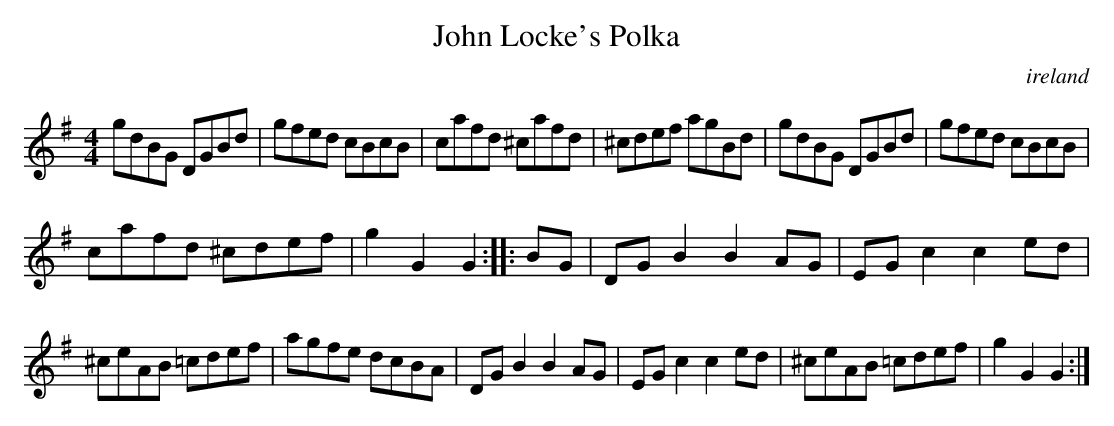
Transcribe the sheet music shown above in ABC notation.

X:1
T:John Locke's Polka
O:ireland
M:4/4
K:G
gdBG DGBd| gfed cBcB| cafd ^cafd| ^cdef agBd|\
gdBG DGBd | gfed cBcB |
cafd ^cdef | g2G2G2 ::\
BG |\
DGB2 B2AG| EGc2 c2ed|
^ceAB =cdef| agfe dcBA|\
DGB2 B2AG| EGc2 c2ed| ^ceAB =cdef| g2G2 G2 :|
